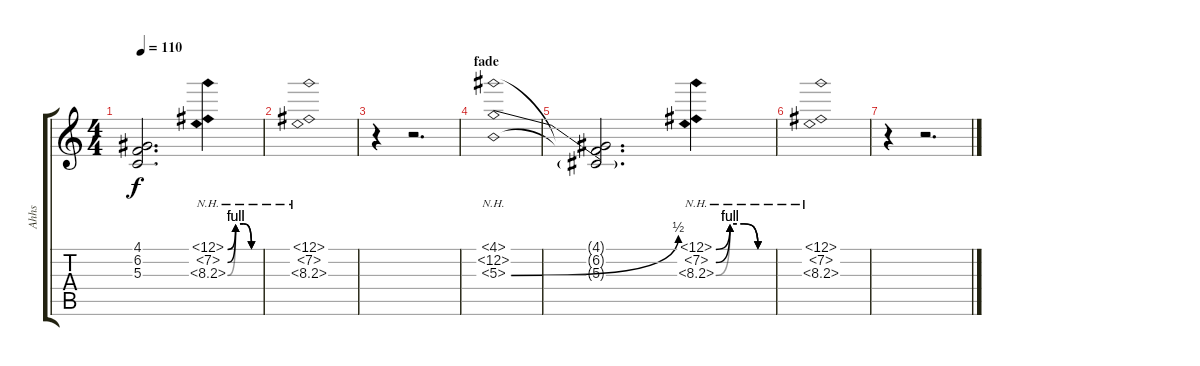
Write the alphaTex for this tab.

\track ("Ahhs" "Ahhs") {instrument choiraahs}
\staff {score tabs}
\tuning (E4 B3 G3 D3 A2 E2) {hide}
\ts (4 4)
\tempo 110
\clef g2
\ks c
(4.1{t} 6.2{t} 5.3{t}).2{d dy f} (6.1{be (custom 0 0 15 4 30 4 45 0 60 0) nh} 7.2{be (custom 0 0 15 4 30 4 45 0 60 0) nh} 8.3{be (custom 0 0 15 4 30 4 45 0 60 0) nh}).4 |
(6.1{nh} 7.2{nh} 8.3{nh}).1 |
r.4 r.2{d} |
\section ("" "fade")
(4.1{nh} 6.2{nh} 5.3{be (bend 0 0 60 2) nh}).1 |
(4.1{t} 6.2{t} 5.3{t}).2{d} (6.1{be (custom 0 0 15 4 30 4 45 0 60 0) nh} 7.2{be (custom 0 0 15 4 30 4 45 0 60 0) nh} 8.3{be (custom 0 0 15 4 30 4 45 0 60 0) nh}).4 |
(6.1{nh} 7.2{nh} 8.3{nh}).1 |
r.4 r.2{d}
